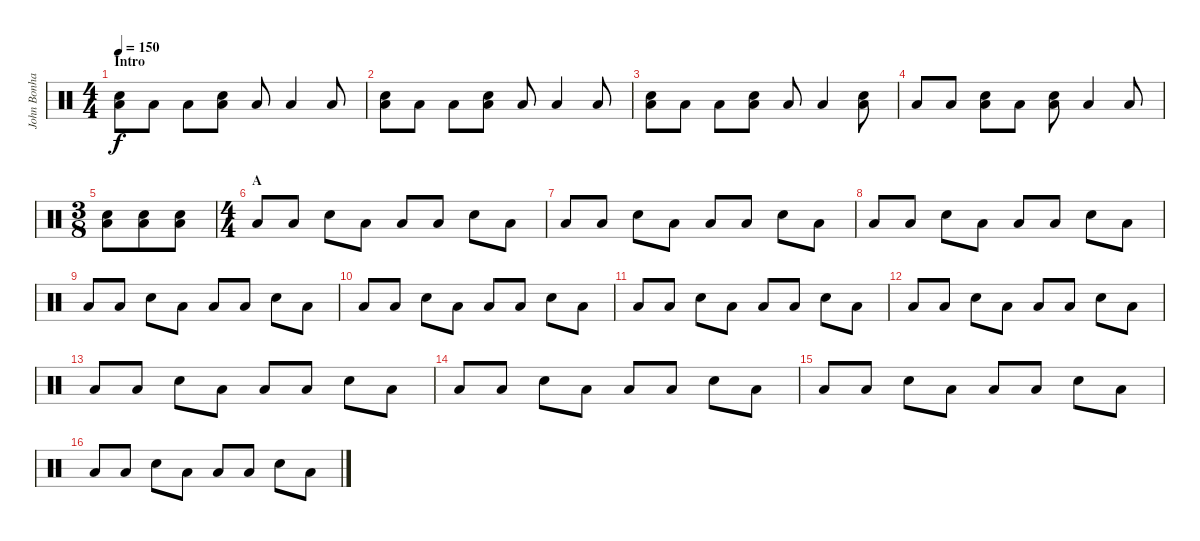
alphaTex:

\track ("John Bonham-Drums" "John Bonha") {instrument percussion}
\staff {score}
\articulation defaults
\ts (4 4)
\section ("" "Intro")
\tempo 150
\clef neutral
\ks c
("Electric Snare (hit)" "Low Floor Tom (hit)").8{dy f} "Low Floor Tom (hit)".8 "Low Floor Tom (hit)".8 ("Electric Snare (hit)" "Low Floor Tom (hit)").8 "Low Floor Tom (hit)".8 "Low Floor Tom (hit)".4 "Low Floor Tom (hit)".8 |
("Electric Snare (hit)" "Low Floor Tom (hit)").8 "Low Floor Tom (hit)".8 "Low Floor Tom (hit)".8 ("Electric Snare (hit)" "Low Floor Tom (hit)").8 "Low Floor Tom (hit)".8 "Low Floor Tom (hit)".4 "Low Floor Tom (hit)".8 |
("Electric Snare (hit)" "Low Floor Tom (hit)").8 "Low Floor Tom (hit)".8 "Low Floor Tom (hit)".8 ("Electric Snare (hit)" "Low Floor Tom (hit)").8 "Low Floor Tom (hit)".8 "Low Floor Tom (hit)".4 ("Electric Snare (hit)" "Low Floor Tom (hit)").8 |
"Low Floor Tom (hit)".8 "Low Floor Tom (hit)".8 ("Electric Snare (hit)" "Low Floor Tom (hit)").8 "Low Floor Tom (hit)".8 ("Electric Snare (hit)" "Low Floor Tom (hit)").8 "Low Floor Tom (hit)".4 "Low Floor Tom (hit)".8 |
\ts (3 8)
("Electric Snare (hit)" "Low Floor Tom (hit)").8 ("Electric Snare (hit)" "Low Floor Tom (hit)").8 ("Electric Snare (hit)" "Low Floor Tom (hit)").8 |
\ts (4 4)
\section ("" "A")
"Low Floor Tom (hit)".8 "Low Floor Tom (hit)".8 "Electric Snare (hit)".8 "Low Floor Tom (hit)".8 "Low Floor Tom (hit)".8 "Low Floor Tom (hit)".8 "Electric Snare (hit)".8 "Low Floor Tom (hit)".8 |
"Low Floor Tom (hit)".8 "Low Floor Tom (hit)".8 "Electric Snare (hit)".8 "Low Floor Tom (hit)".8 "Low Floor Tom (hit)".8 "Low Floor Tom (hit)".8 "Electric Snare (hit)".8 "Low Floor Tom (hit)".8 |
"Low Floor Tom (hit)".8 "Low Floor Tom (hit)".8 "Electric Snare (hit)".8 "Low Floor Tom (hit)".8 "Low Floor Tom (hit)".8 "Low Floor Tom (hit)".8 "Electric Snare (hit)".8 "Low Floor Tom (hit)".8 |
"Low Floor Tom (hit)".8 "Low Floor Tom (hit)".8 "Electric Snare (hit)".8 "Low Floor Tom (hit)".8 "Low Floor Tom (hit)".8 "Low Floor Tom (hit)".8 "Electric Snare (hit)".8 "Low Floor Tom (hit)".8 |
"Low Floor Tom (hit)".8 "Low Floor Tom (hit)".8 "Electric Snare (hit)".8 "Low Floor Tom (hit)".8 "Low Floor Tom (hit)".8 "Low Floor Tom (hit)".8 "Electric Snare (hit)".8 "Low Floor Tom (hit)".8 |
"Low Floor Tom (hit)".8 "Low Floor Tom (hit)".8 "Electric Snare (hit)".8 "Low Floor Tom (hit)".8 "Low Floor Tom (hit)".8 "Low Floor Tom (hit)".8 "Electric Snare (hit)".8 "Low Floor Tom (hit)".8 |
"Low Floor Tom (hit)".8 "Low Floor Tom (hit)".8 "Electric Snare (hit)".8 "Low Floor Tom (hit)".8 "Low Floor Tom (hit)".8 "Low Floor Tom (hit)".8 "Electric Snare (hit)".8 "Low Floor Tom (hit)".8 |
"Low Floor Tom (hit)".8 "Low Floor Tom (hit)".8 "Electric Snare (hit)".8 "Low Floor Tom (hit)".8 "Low Floor Tom (hit)".8 "Low Floor Tom (hit)".8 "Electric Snare (hit)".8 "Low Floor Tom (hit)".8 |
"Low Floor Tom (hit)".8 "Low Floor Tom (hit)".8 "Electric Snare (hit)".8 "Low Floor Tom (hit)".8 "Low Floor Tom (hit)".8 "Low Floor Tom (hit)".8 "Electric Snare (hit)".8 "Low Floor Tom (hit)".8 |
"Low Floor Tom (hit)".8 "Low Floor Tom (hit)".8 "Electric Snare (hit)".8 "Low Floor Tom (hit)".8 "Low Floor Tom (hit)".8 "Low Floor Tom (hit)".8 "Electric Snare (hit)".8 "Low Floor Tom (hit)".8 |
"Low Floor Tom (hit)".8 "Low Floor Tom (hit)".8 "Electric Snare (hit)".8 "Low Floor Tom (hit)".8 "Low Floor Tom (hit)".8 "Low Floor Tom (hit)".8 "Electric Snare (hit)".8 "Low Floor Tom (hit)".8
